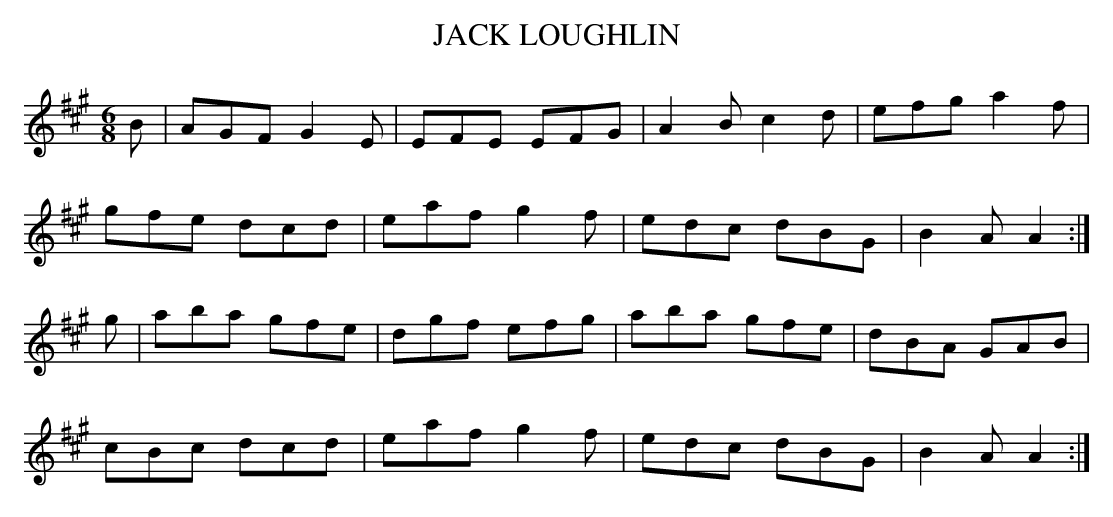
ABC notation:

X:1
T:JACK LOUGHLIN
M:6/8
L:1/8
K:A
B|AGF G2E|EFE EFG|A2B c2d|efg a2f|
gfe dcd|eaf g2f|edc dBG|B2A A2:|
g|aba gfe|dgf efg|aba gfe|dBA GAB|
cBc dcd|eaf g2f|edc dBG|B2A A2:|
